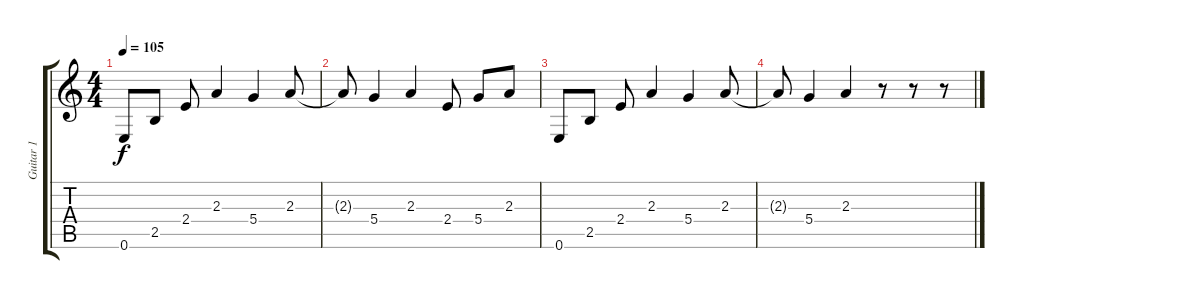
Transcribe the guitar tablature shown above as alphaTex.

\track ("Guitar 1" "Guitar 1") {instrument electricguitarclean}
\staff {score tabs}
\tuning (E4 B3 G3 D3 A2 E2) {hide}
\ts (4 4)
\tempo 105
\clef g2
\ks c
0.6.8{dy f} 2.5.8 2.4.8 2.3.4 5.4.4 2.3.8 |
2.3{t}.8 5.4.4 2.3.4 2.4.8 5.4.8 2.3.8 |
0.6.8 2.5.8 2.4.8 2.3.4 5.4.4 2.3.8 |
2.3{t}.8 5.4.4 2.3.4 r.8 r.8 r.8
